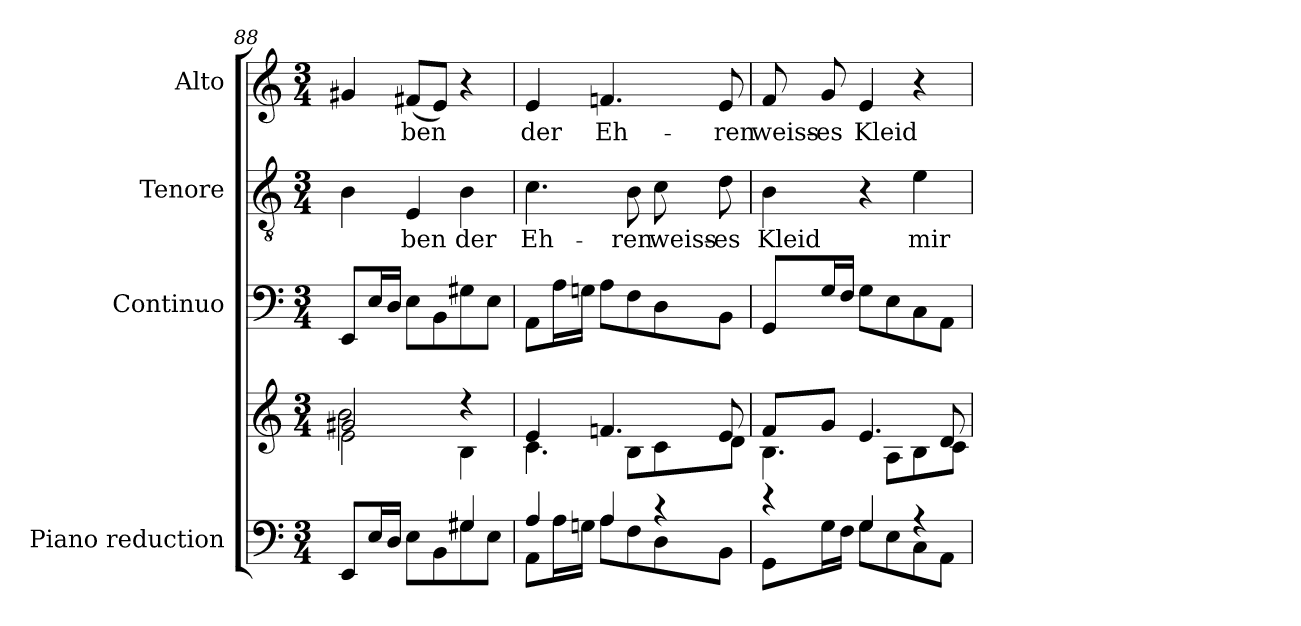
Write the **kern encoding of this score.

**kern	**kern	**kern	**kern	**text	**kern	**text
*part4	*part4	*part3	*part2	*part2	*part1	*part1
*staff5	*staff4	*staff3	*staff2	*staff2	*staff1	*staff1
*I"Piano reduction	*	*I"Continuo	*I"Tenore	*	*I"Alto	*
*I'Pno	*	*	*	*	*	*
*clefF4	*clefG2	*clefF4	*clefGv2	*	*clefG2	*
*k[]	*k[]	*k[]	*k[]	*	*k[]	*
*M3/4	*M3/4	*M3/4	*M3/4	*	*M3/4	*
=88	=88	=88	=88	=88	=88	=88
*^	*^	*	*	*	*	*
*	*	*	*^	*	*	*	*	*
2ryy	8EE/L	2g#X/	2e\	2b\	8EE/L	4B\	.	4g#X/	.
.	16E/L	.	.	.	16E/L	.	.	.	.
.	16D/JJ	.	.	.	16D/JJ	.	.	.	.
!	!	!	!	!	!	!	!LO:LY:b	!	!LO:LY:b
.	8E\L	.	.	.	8E\L	4E/	-ben	(8f#X/L	-ben
.	8BB\	.	.	.	8BB\	.	.	8e/J)	.
!	!	!	!	!	!	!	!LO:LY:b	!	!
4G#X/	8G#\	4r	4B\	4ryy	8G#X\	4B\	der	4r	.
.	8E\J	.	.	.	8E\J	.	.	.	.
*	*	*	*v	*v	*	*	*	*	*
=89	=89	=89	=89	=89	=89	=89	=89	=89
!	!	!	!	!	!	!LO:LY:b	!	!LO:LY:b
4A/	8AA\L	4e/	4.c\	8AA\L	4.c\	Eh-	4e/	der
.	16A\L	.	.	16A\L	.	.	.	.
.	16Gn\JJ	.	.	16Gn\JJ	.	.	.	.
!	!	!	!	!	!	!	!	!LO:LY:b
4A/	8A\L	4.fn/	.	8A\L	.	.	4.fn/	Eh-
!	!	!	!	!	!	!LO:LY:b	!	!
.	8F\	.	8B\L	8F\	8B\	-ren	.	.
!	!	!	!	!	!	!LO:LY:b	!	!
4r	8D\	.	8c\	8D\	8c\	weiss-	.	.
!	!	!	!	!	!	!LO:LY:b	!	!LO:LY:b
.	8BB\J	8e/	8d\J	8BB\J	8d\	-es	8e/	-ren
=90	=90	=90	=90	=90	=90	=90	=90	=90
!	!	!	!	!	!	!LO:LY:b	!	!LO:LY:b
4r	8GG\L	8f/L	4.B\	8GG/L	4B\	Kleid	8f/	weiss-
!	!	!	!	!	!	!	!	!LO:LY:b
.	16G\L	8g/J	.	16G/L	.	.	8g/	-es
.	16F\JJ	.	.	16F/JJ	.	.	.	.
!	!	!	!	!	!	!	!	!LO:LY:b
4G/	8G\L	4.e/	.	8G\L	4r	.	4e/	Kleid
.	8E\	.	8A\L	8E\	.	.	.	.
!	!	!	!	!	!	!LO:LY:b	!	!
4r	8C\	.	8B\	8C\	4e\	mir	4r	.
.	8AA\J	8d/	8c\J	8AA\J	.	.	.	.
*v	*v	*	*	*	*	*	*	*
*	*v	*v	*	*	*	*	*
=	=	=	=	=	=	=
*-	*-	*-	*-	*-	*-	*-
